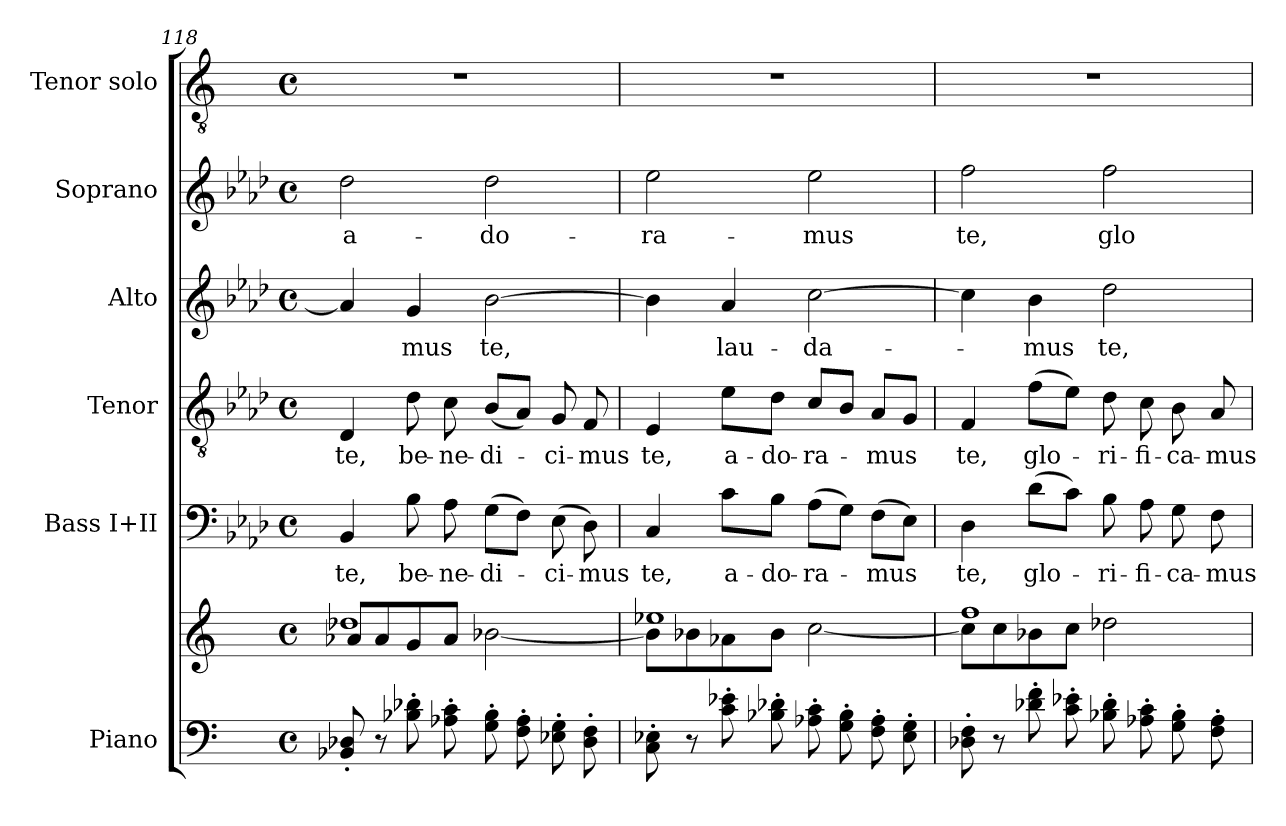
**kern	**kern	**kern	**text	**kern	**text	**kern	**text	**kern	**text	**kern
*part6	*part6	*part5	*part5	*part4	*part4	*part3	*part3	*part2	*part2	*part1
*staff7	*staff6	*staff5	*staff5	*staff4	*staff4	*staff3	*staff3	*staff2	*staff2	*staff1
*I"Piano	*	*I"Bass I+II	*	*I"Tenor	*	*I"Alto	*	*I"Soprano	*	*I"Tenor solo
*I'Pno.	*	*I'B.I+II	*	*I'T.	*	*I'A.	*	*I'S.	*	*I'T.s
!!LO:PB:g=z
*clefF4	*clefG2	*clefF4	*	*clefGv2	*	*clefG2	*	*clefG2	*	*clefGv2
*k[]	*k[]	*k[b-e-a-d-]	*	*k[b-e-a-d-]	*	*k[b-e-a-d-]	*	*k[b-e-a-d-]	*	*k[]
*M4/4	*M4/4	*M4/4	*	*M4/4	*	*M4/4	*	*M4/4	*	*M4/4
*met(c)	*met(c)	*met(c)	*	*met(c)	*	*met(c)	*	*met(c)	*	*met(c)
=118	=118	=118	=118	=118	=118	=118	=118	=118	=118	=118
*	*^	*	*	*	*	*	*	*	*	*
8BB-X/' 8D-X/'	1dd-X	8a-X/L	4BB-/	te,	4D-/	te,	4a-/]	.	2dd-\	a-	1r
8r	.	8a-/	.	.	.	.	.	.	.	.	.
8B-X\' 8d-X\'	.	8g/	8B-\	be-	8d-\	be-	4g/	-mus	.	.	.
8A-X\' 8c\'	.	8a-/J	8A-\	-ne-	8c\	-ne-	.	.	.	.	.
8G\' 8B-\'	.	[2b-X\	(8G\L	-di-	(8B-/L	-di-	[2b-\	te,	2dd-\	-do-	.
8F\' 8A-\'	.	.	8F\J)	.	8A-/J)	.	.	.	.	.	.
8E-X\' 8G\'	.	.	(8E-\	-ci-	8G/	-ci-	.	.	.	.	.
8D-\' 8F\'	.	.	8D-\)	-mus	8F/	-mus	.	.	.	.	.
=119	=119	=119	=119	=119	=119	=119	=119	=119	=119	=119	=119
8C\' 8E-X\'	1ee-X	8b-\L]	4C/	te,	4E-/	te,	4b-\]	.	2ee-\	-ra-	1r
8r	.	8b-X\	.	.	.	.	.	.	.	.	.
8c\' 8e-X\'	.	8a-X\	8c\L	a-	8e-\L	a-	4a-/	lau-	.	.	.
8B-X\' 8d-X\'	.	8b-\J	8B-\J	-do-	8d-\J	-do-	.	.	.	.	.
8A-X\' 8c\'	.	[2cc\	(8A-\L	-ra-	8c/L	-ra-	[2cc\	-da-	2ee-\	-mus	.
8G\' 8B-\'	.	.	8G\J)	.	8B-/J	.	.	.	.	.	.
8F\' 8A-\'	.	.	(8F\L	-mus	8A-/L	-mus	.	.	.	.	.
8E-\' 8G\'	.	.	8E-\J)	.	8G/J	.	.	.	.	.	.
=120	=120	=120	=120	=120	=120	=120	=120	=120	=120	=120	=120
8D-X\' 8F\'	1ff	8cc\L]	4D-\	te,	4F/	te,	4cc\]	.	2ff\	te,	1r
8r	.	8cc\	.	.	.	.	.	.	.	.	.
8d-X\' 8f\'	.	8b-X\	(8d-\L	glo-	(8f\L	glo-	4b-\	-mus	.	.	.
8c\' 8e-X\'	.	8cc\J	8c\J)	.	8e-\J)	.	.	.	.	.	.
8B-X\' 8d-\'	.	2dd-X\	8B-\	-ri-	8d-\	-ri-	2dd-\	te,	2ff\	glo-	.
8A-X\' 8c\'	.	.	8A-\	-fi-	8c\	-fi-	.	.	.	.	.
8G\' 8B-\'	.	.	8G\	-ca-	8B-\	-ca-	.	.	.	.	.
8F\' 8A-\'	.	.	8F\	-mus	8A-/	-mus	.	.	.	.	.
*	*v	*v	*	*	*	*	*	*	*	*	*
=	=	=	=	=	=	=	=	=	=	=
*-	*-	*-	*-	*-	*-	*-	*-	*-	*-	*-
